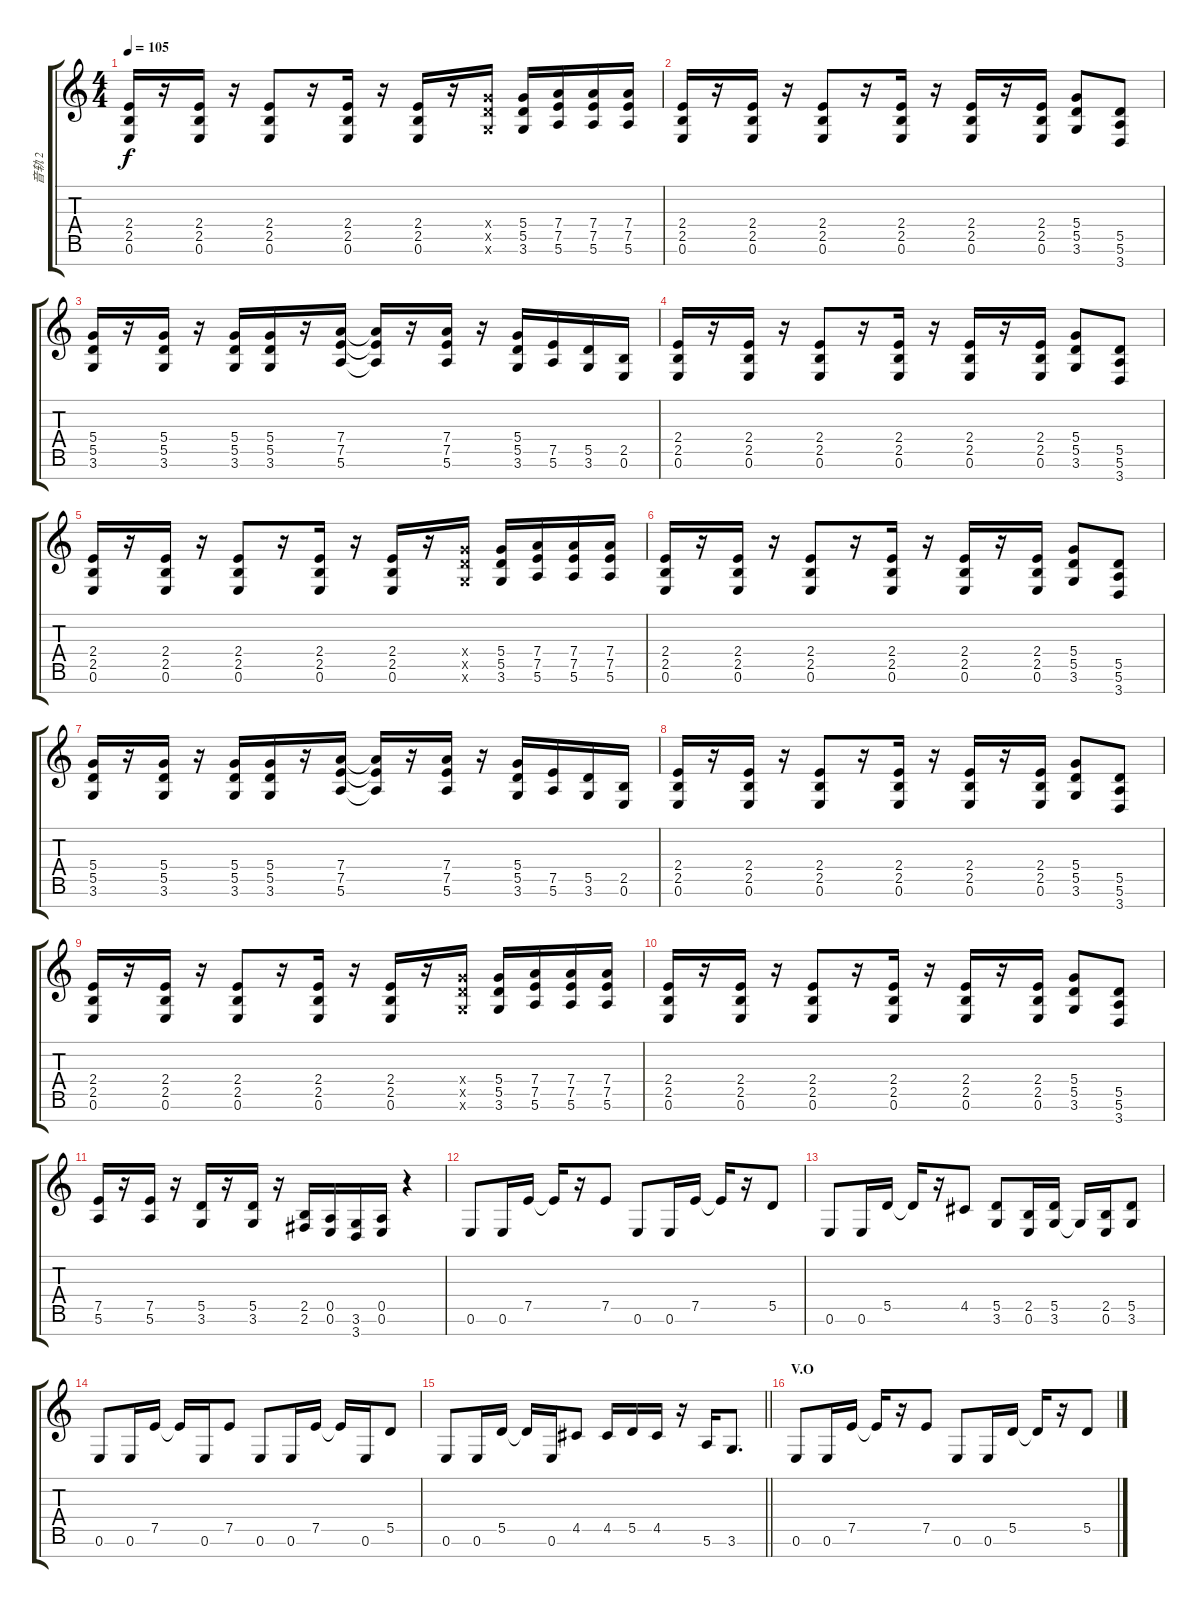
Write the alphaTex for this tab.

\track ("音轨 2" "音轨 2") {instrument distortionguitar}
\staff {score tabs}
\tuning (E4 B3 G3 D3 A2 E2 B1) {hide}
\ts (4 4)
\tempo 105
\clef g2
\ks c
(2.4 2.5 0.6).16{dy f} r.16 (2.4 2.5 0.6).16 r.16 (2.4 2.5 0.6).8 r.16 (2.4 2.5 0.6).16 r.16 (2.4 2.5 0.6).16 r.16 (5.4{x} 5.5{x} 3.6{x}).16 (5.4 5.5 3.6).16 (7.4 7.5 5.6).16 (7.4 7.5 5.6).16 (7.4 7.5 5.6).16 |
(2.4 2.5 0.6).16 r.16 (2.4 2.5 0.6).16 r.16 (2.4 2.5 0.6).8 r.16 (2.4 2.5 0.6).16 r.16 (2.4 2.5 0.6).16 r.16 (2.4 2.5 0.6).16 (5.4 5.5 3.6).8 (5.5 5.6 3.7).8 |
(5.4 5.5 3.6).16 r.16 (5.4 5.5 3.6).16 r.16 (5.4 5.5 3.6).16 (5.4 5.5 3.6).16 r.16 (7.4 7.5 5.6).16 (7.4{t} 7.5{t} 5.6{t}).16 r.16 (7.4 7.5 5.6).16 r.16 (5.4 5.5 3.6).16 (7.5 5.6).16 (5.5 3.6).16 (2.5 0.6).16 |
(2.4 2.5 0.6).16 r.16 (2.4 2.5 0.6).16 r.16 (2.4 2.5 0.6).8 r.16 (2.4 2.5 0.6).16 r.16 (2.4 2.5 0.6).16 r.16 (2.4 2.5 0.6).16 (5.4 5.5 3.6).8 (5.5 5.6 3.7).8 |
(2.4 2.5 0.6).16 r.16 (2.4 2.5 0.6).16 r.16 (2.4 2.5 0.6).8 r.16 (2.4 2.5 0.6).16 r.16 (2.4 2.5 0.6).16 r.16 (5.4{x} 5.5{x} 3.6{x}).16 (5.4 5.5 3.6).16 (7.4 7.5 5.6).16 (7.4 7.5 5.6).16 (7.4 7.5 5.6).16 |
(2.4 2.5 0.6).16 r.16 (2.4 2.5 0.6).16 r.16 (2.4 2.5 0.6).8 r.16 (2.4 2.5 0.6).16 r.16 (2.4 2.5 0.6).16 r.16 (2.4 2.5 0.6).16 (5.4 5.5 3.6).8 (5.5 5.6 3.7).8 |
(5.4 5.5 3.6).16 r.16 (5.4 5.5 3.6).16 r.16 (5.4 5.5 3.6).16 (5.4 5.5 3.6).16 r.16 (7.4 7.5 5.6).16 (7.4{t} 7.5{t} 5.6{t}).16 r.16 (7.4 7.5 5.6).16 r.16 (5.4 5.5 3.6).16 (7.5 5.6).16 (5.5 3.6).16 (2.5 0.6).16 |
(2.4 2.5 0.6).16 r.16 (2.4 2.5 0.6).16 r.16 (2.4 2.5 0.6).8 r.16 (2.4 2.5 0.6).16 r.16 (2.4 2.5 0.6).16 r.16 (2.4 2.5 0.6).16 (5.4 5.5 3.6).8 (5.5 5.6 3.7).8 |
(2.4 2.5 0.6).16 r.16 (2.4 2.5 0.6).16 r.16 (2.4 2.5 0.6).8 r.16 (2.4 2.5 0.6).16 r.16 (2.4 2.5 0.6).16 r.16 (5.4{x} 5.5{x} 3.6{x}).16 (5.4 5.5 3.6).16 (7.4 7.5 5.6).16 (7.4 7.5 5.6).16 (7.4 7.5 5.6).16 |
(2.4 2.5 0.6).16 r.16 (2.4 2.5 0.6).16 r.16 (2.4 2.5 0.6).8 r.16 (2.4 2.5 0.6).16 r.16 (2.4 2.5 0.6).16 r.16 (2.4 2.5 0.6).16 (5.4 5.5 3.6).8 (5.5 5.6 3.7).8 |
(7.5 5.6).16 r.16 (7.5 5.6).16 r.16 (5.5 3.6).16 r.16 (5.5 3.6).16 r.16 (2.5 2.6).16 (0.5 0.6).16 (3.6 3.7).16 (0.5 0.6).16 r.4 |
0.6.8 0.6.16 7.5.16 7.5{t}.16 r.16 7.5.8 0.6.8 0.6.16 7.5.16 7.5{t}.16 r.16 5.5.8 |
0.6.8 0.6.16 5.5.16 5.5{t}.16 r.16 4.5.8 (5.5 3.6).8 (2.5 0.6).16 (5.5 3.6).16 3.6{t}.16 (2.5 0.6).16 (5.5 3.6).8 |
0.6.8 0.6.16 7.5.16 7.5{t}.16 0.6.16 7.5.8 0.6.8 0.6.16 7.5.16 7.5{t}.16 0.6.16 5.5.8 |
\barLineRight lightlight
0.6.8 0.6.16 5.5.16 5.5{t}.16 0.6.16 4.5.8 4.5.16 5.5.16 4.5.16 r.16 5.6.16 3.6.8{d} |
\section ("" "V.O")
0.6.8 0.6.16 7.5.16 7.5{t}.16 r.16 7.5.8 0.6.8 0.6.16 5.5.16 5.5{t}.16 r.16 5.5.8
